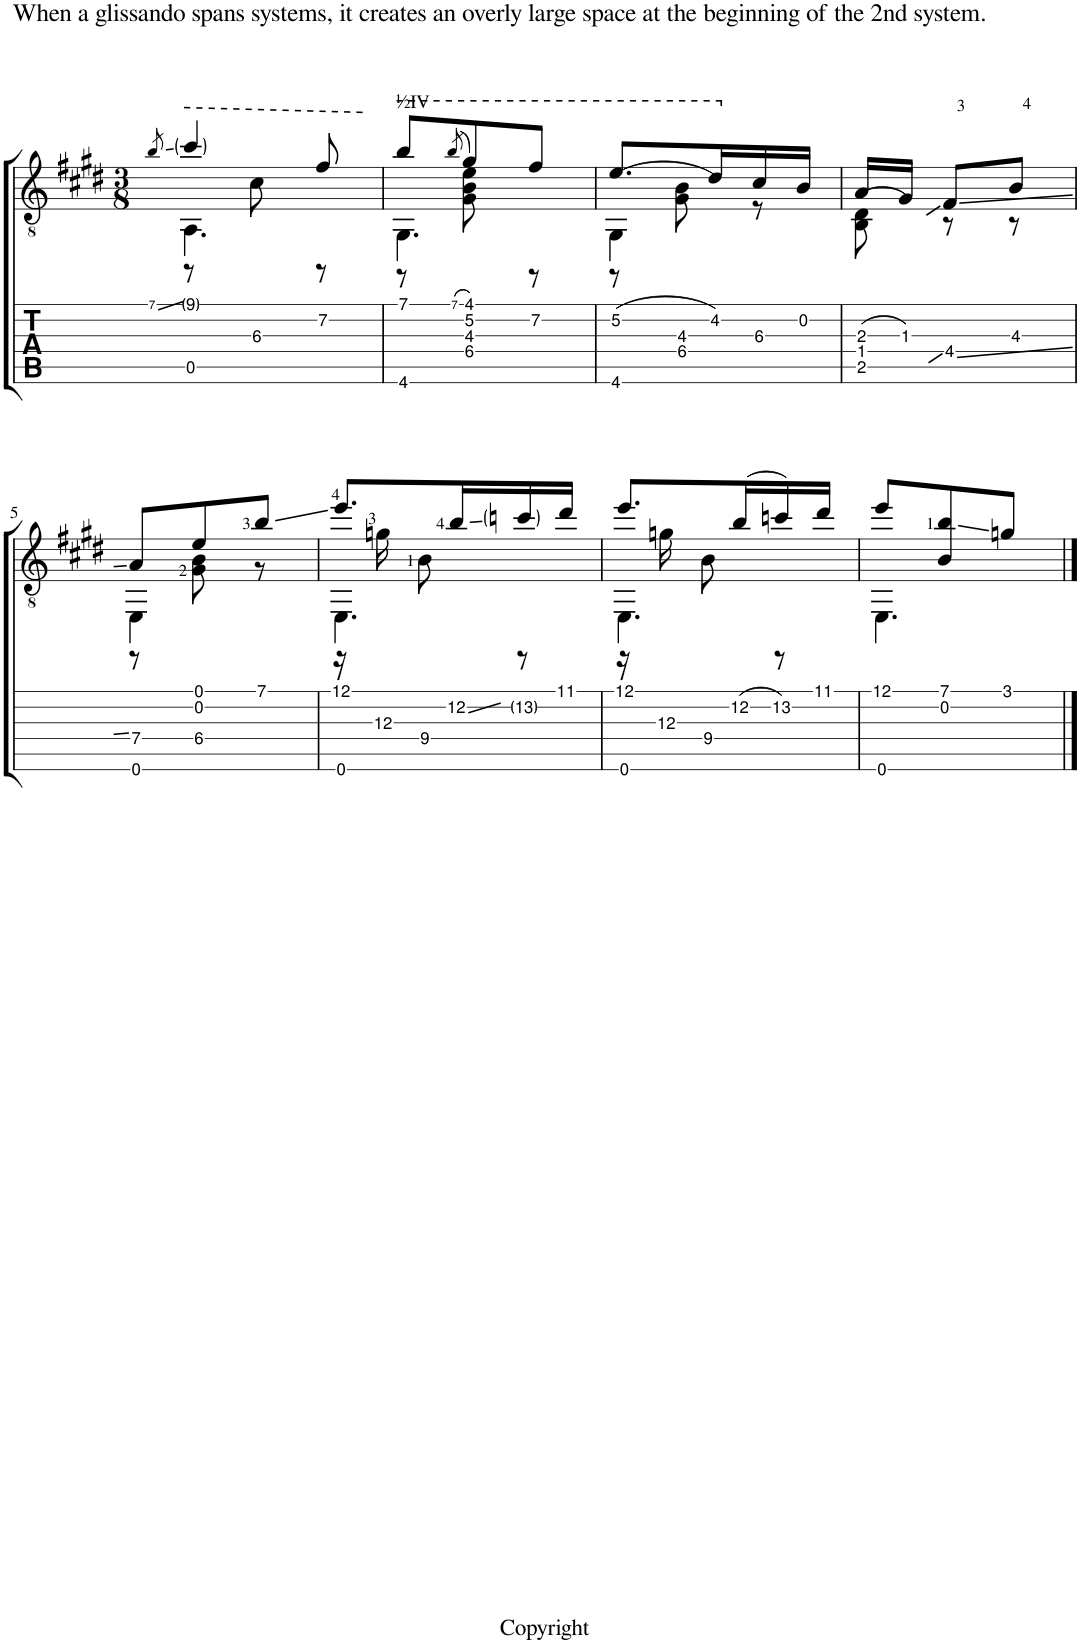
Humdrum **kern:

**kern	**kern
*part1	*part1
*staff2	*staff1
*I"Classical Guitar	*
*stria6	*
*	*clefGv2
*k[f#c#g#d#]	*k[f#c#g#d#]
*M3/8	*M3/8
=1	=1
qb	8qb/
*^	*^
*	*^	*	*^
4cc#	4.AA	8ryy	4cc#/	4.AA\	8r
.	.	8c#	.	.	8c#\
8f#	.	8ryy	8f#/	.	8r
=2	=2	=2	=2	=2	=2
!	!	!	!LO:TX:a:t=½IV	!	!
8bL	4.GG#	8ryy	8b/L	4.GG#\	8r
qb	.	.	(8qb/	.	.
8g#	.	8G# 8B 8e	8g#/)	.	8G#\ 8B\ 8e\
8f#J	.	8ryy	8f#/J	.	8r
=3	=3	=3	=3	=3	=3
8.eL	4GG#	8ryy	(8.e/L	4GG#\	8r
.	.	8G# 8B	.	.	8G#\ 8B\
16d#L	.	.	16d#/L)	.	.
16c#	8ryy	8ryy	16c#/	8r	8ryy
16BJJ	.	.	16B/JJ	.	.
*	*v	*v	*	*	*
*	*	*	*v	*v
=4	=4	=4	=4
16ALL	8BB 8D#	(16A/LL	8BB\ 8D#\
16G#J	.	16G#/JJ)	.
8F#	8ryy	8F#/L	8r
8BJ	8ryy	8B/J	8r
!!LO:LB:g=z
=5	=5	=5	=5
*	*^	*	*^
8AL	4EE	8ryy	8A/L	4EE\	8r
8e	.	8G# 8B	8e/	.	8G#\ 8B\
8bJ	8ryy	8ryy	8b/J	8r	8ryy
=6	=6	=6	=6	=6	=6
8.eeL	4.EE	16ryy	8.ee/L	4.EE\	16r
.	.	16gKL	.	.	16gn\
.	.	8BJ	.	.	8B\
16bL	.	.	16b/L	.	.
16cc	.	8ryy	16ccn/	.	8r
16dd#JJ	.	.	16dd#/JJ	.	.
=7	=7	=7	=7	=7	=7
8.eeL	4.EE	16ryy	8.ee/L	4.EE\	16r
.	.	16gKL	.	.	16gn\
.	.	8BJ	.	.	8B\
16bL	.	.	(16b/L	.	.
16cc	.	8ryy	16ccn/)	.	8r
16dd#JJ	.	.	16dd#/JJ	.	.
*	*v	*v	*	*	*
*	*	*	*v	*v
=8	=8	=8	=8
8eeL	4.EE	8ee/L	4.EE\
8B\ 8b\	.	8B/ 8b/	.
8gJ	.	8gn/J	.
*v	*v	*	*
*	*v	*v
==	==
*-	*-
